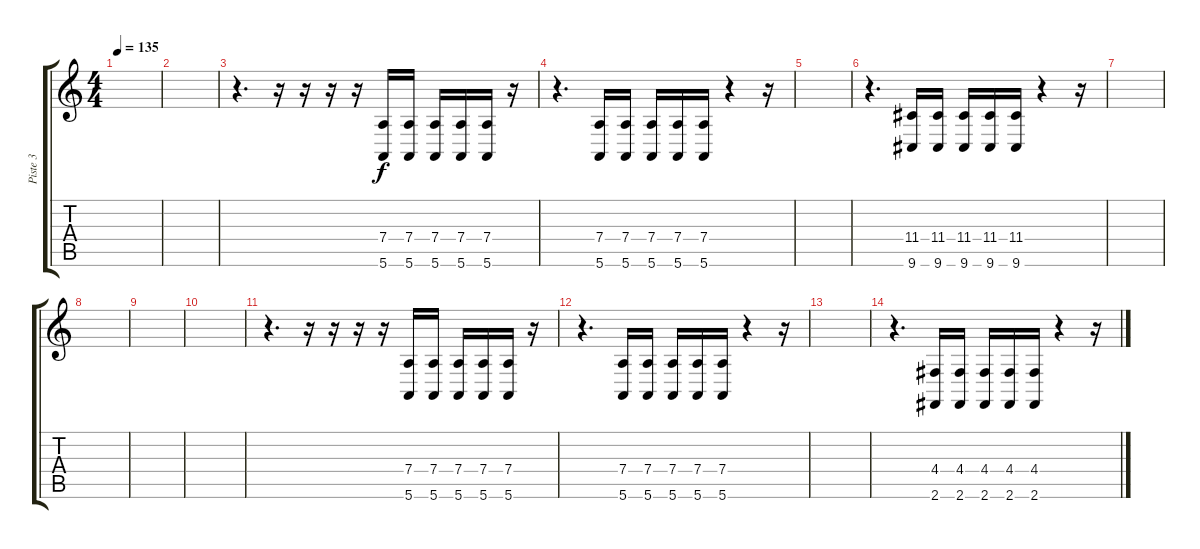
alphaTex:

\track ("Piste 3" "Piste 3") {instrument cello}
\staff {score tabs}
\tuning (E4 B3 G3 D3 A2 E2) {hide}
\ts (4 4)
\tempo 135
\clef g2
\ks c
|
|
r.4{d} r.16 r.16 r.16 r.16 (7.4 5.6).16 (7.4 5.6).16 (7.4 5.6).16 (7.4 5.6).16 (7.4 5.6).16 r.16 |
r.4{d} (7.4 5.6).16 (7.4 5.6).16 (7.4 5.6).16 (7.4 5.6).16 (7.4 5.6).16 r.4 r.16 |
|
r.4{d} (11.4 9.6).16 (11.4 9.6).16 (11.4 9.6).16 (11.4 9.6).16 (11.4 9.6).16 r.4 r.16 |
|
|
|
|
r.4{d} r.16 r.16 r.16 r.16 (7.4 5.6).16 (7.4 5.6).16 (7.4 5.6).16 (7.4 5.6).16 (7.4 5.6).16 r.16 |
r.4{d} (7.4 5.6).16 (7.4 5.6).16 (7.4 5.6).16 (7.4 5.6).16 (7.4 5.6).16 r.4 r.16 |
|
r.4{d} (4.4 2.6).16 (4.4 2.6).16 (4.4 2.6).16 (4.4 2.6).16 (4.4 2.6).16 r.4 r.16
